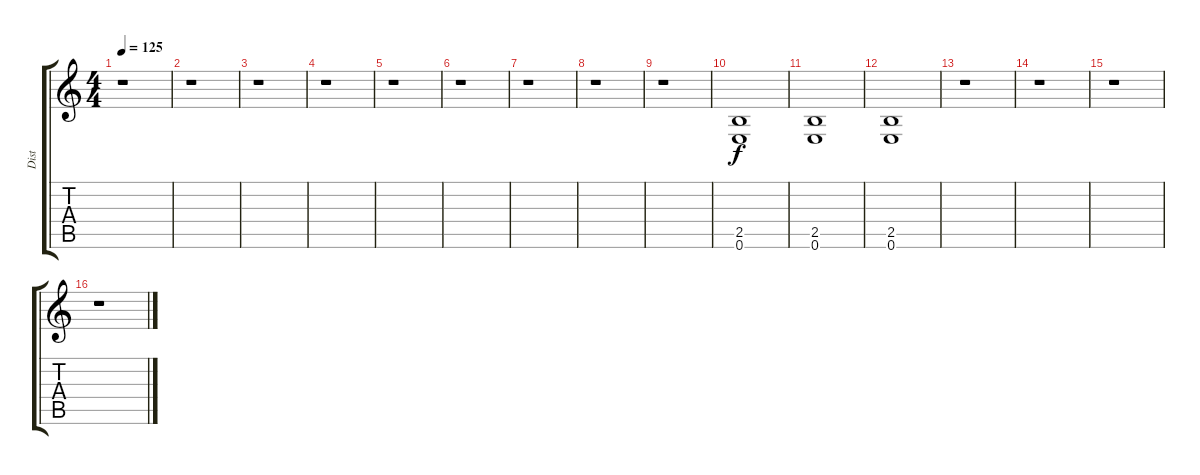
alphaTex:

\track ("Dist" "Dist") {instrument distortionguitar}
\staff {score tabs}
\tuning (E4 B3 G3 D3 A2 E2) {hide}
\ts (4 4)
\tempo 125
\clef g2
\ks c
r.1{dy f instrument distortionguitar} |
r.1 |
r.1 |
r.1 |
r.1 |
r.1 |
r.1 |
r.1 |
r.1 |
(2.5 0.6).1 |
(2.5 0.6).1 |
(2.5 0.6).1 |
r.1 |
r.1 |
r.1 |
r.1
